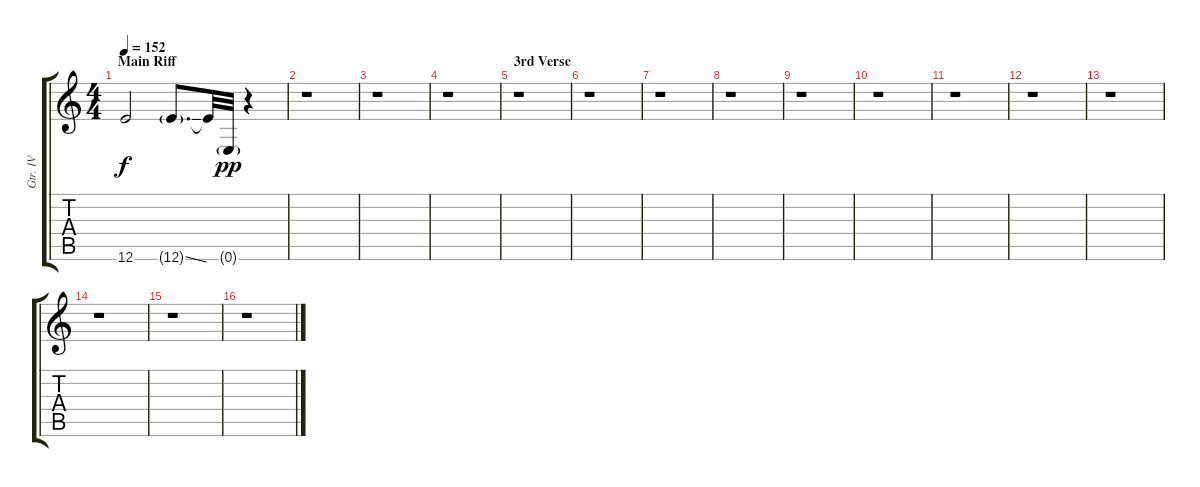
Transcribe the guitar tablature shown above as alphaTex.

\track ("Gtr. IV" "Gtr. IV") {instrument distortionguitar}
\staff {score tabs}
\tuning (E4 B3 G3 D3 A2 E2) {hide}
\ts (4 4)
\section ("" "Main Riff")
\tempo 152
\clef g2
\ks c
12.6.2{dy f} 12.6{ss g}.8{d} 12.6{t}.32 0.6{g}.32{dy pp} r.4 |
r.1 |
r.1 |
r.1 |
\section ("" "3rd Verse")
r.1 |
r.1 |
r.1 |
r.1 |
r.1 |
r.1 |
r.1 |
r.1 |
r.1 |
r.1 |
r.1 |
r.1
